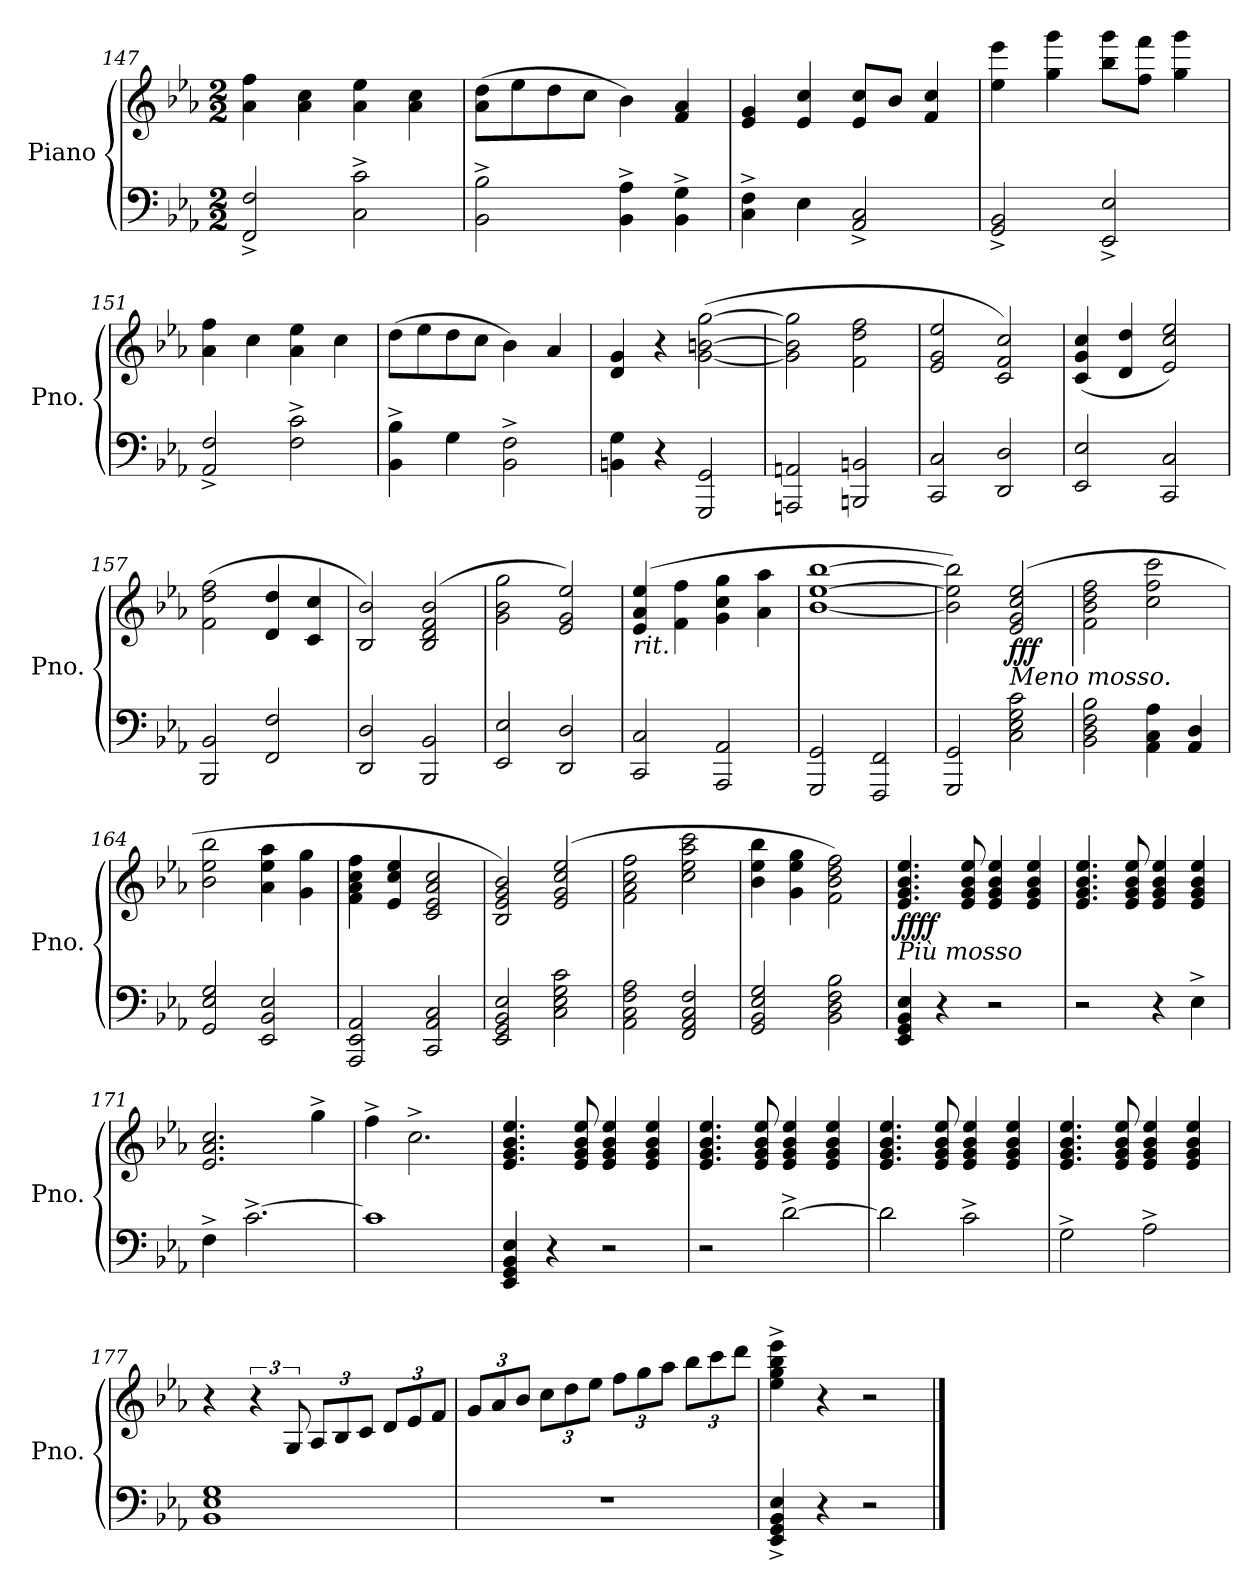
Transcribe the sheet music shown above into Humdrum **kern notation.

**kern	**kern	**dynam
*part1	*part1	*part1
*staff2	*staff1	*staff1/2
*I"Piano	*	*
*I'Pno.	*	*
!!LO:LB:g=z
*clefF4	*clefG2	*
*k[b-e-a-]	*k[b-e-a-]	*
*M2/2	*M2/2	*
=147	=147	=147
2FF/^ 2F/^	4a-\ 4ff\	.
.	4a-\ 4cc\	.
2C\^ 2c\^	4a-\ 4ee-\	.
.	4a-\ 4cc\	.
=148	=148	=148
2BB-\^ 2B-\^	(>8a-\ 8dd\L	.
.	8ee-\	.
.	8dd\	.
.	8cc\J	.
4BB-\^ 4A-\^	4b-\)	.
4BB-\^ 4G\^	4f/ 4a-/	.
=149	=149	=149
4C\^ 4F\^	4e-/ 4g/	.
4E-\	4e-/ 4cc/	.
2AA-/^ 2C/^	8e-/ 8cc/L	.
.	8b-/J	.
.	4f/ 4cc/	.
=150	=150	=150
2GG/^ 2BB-/^	4ee-\ 4eee-\	.
.	4gg\ 4ggg\	.
2EE-/^ 2E-/^	8bb-\ 8ggg\L	.
.	8ff\ 8fff\J	.
.	4gg\ 4ggg\	.
=151	=151	=151
2AA-/^ 2F/^	4a-\ 4ff\	.
.	4cc\	.
2F\^ 2c\^	4a-\ 4ee-\	.
.	4cc\	.
=152	=152	=152
4BB-\^ 4B-\^	(>8dd\L	.
.	8ee-\	.
4G\	8dd\	.
.	8cc\J	.
2BB-\^ 2F\^	4b-\)	.
.	4a-/	.
!!LO:LB:g=z
=153	=153	=153
4BBn\ 4G\	4d/ 4g/	.
4r	4r	.
2GGG/ 2GG/	(>[2g\ [2bn\ [2gg\	.
=154	=154	=154
2AAAn/ 2AAn/	2g\] 2b\] 2gg\]	.
2BBBn/ 2BBn/	2f\ 2dd\ 2ff\	.
=155	=155	=155
2CC/ 2C/	2e-/ 2g/ 2ee-/	.
2DD/ 2D/	2c/ 2f/ 2cc/)	.
=156	=156	=156
2EE-/ 2E-/	(<4c/ 4g/ 4cc/	.
.	4d/ 4dd/	.
2CC/ 2C/	2e-/ 2cc/ 2ee-/)	.
=157	=157	=157
2BBB-/ 2BB-/	(>2f\ 2dd\ 2ff\	.
2FF/ 2F/	4d/ 4dd/	.
.	4c/ 4cc/	.
=158	=158	=158
2DD/ 2D/	2B-/ 2b-/)	.
2BBB-/ 2BB-/	(<2B-/ 2d/ 2f/ 2b-/	.
=159	=159	=159
2EE-/ 2E-/	2g\ 2b-\ 2gg\	.
2DD/ 2D/	2e-/ 2g/ 2ee-/)	.
=160	=160	=160
*	*MM240	*
!	!LO:TX:b:i:t=rit.	!
2CC/ 2C/	(>4e-/ 4a-/ 4ee-/	.
.	4f\ 4ff\	.
2AAA-/ 2AA-/	4g\ 4cc\ 4gg\	.
.	4a-\ 4aa-\	.
!!LO:LB:g=z
=161	=161	=161
*	*MM220	*
2GGG/ 2GG/	[1b- [1ee- [1bb-	.
2FFF/ 2FF/	.	.
=162	=162	=162
2GGG/ 2GG/	2b-\] 2ee-\] 2bb-\])	.
*	*MM200	*
!	!LO:TX:b:i:t=Meno mosso.	!
!	!	!LO:DY:b
2C\ 2E-\ 2G\ 2c\	(>2e-/ 2g/ 2cc/ 2ee-/	fff
=163	=163	=163
2BB-\ 2D\ 2F\ 2B-\	2f\ 2b-\ 2dd\ 2ff\	.
4AA-\ 4C\ 4A-\	2cc\ 2ff\ 2ccc\	.
4AA-/ 4D/	.	.
=164	=164	=164
2GG/ 2E-/ 2G/	2b-\ 2ee-\ 2bb-\	.
*	*MM180	*
2EE-/ 2BB-/ 2E-/	4a-\ 4ee-\ 4aa-\	.
.	4g\ 4gg\	.
=165	=165	=165
2AAA-/ 2EE-/ 2AA-/	4f\ 4a-\ 4cc\ 4ff\	.
.	4e-/ 4cc/ 4ee-/	.
2CC/ 2AA-/ 2C/	2c/ 2e-/ 2a-/ 2cc/	.
=166	=166	=166
2EE-/ 2GG/ 2BB-/ 2E-/	2B-/ 2e-/ 2g/ 2b-/)	.
2C\ 2E-\ 2G\ 2c\	(>2e-/ 2g/ 2cc/ 2ee-/	.
=167	=167	=167
*	*MM160	*
2AA-\ 2C\ 2F\ 2A-\	2f\ 2a-\ 2cc\ 2ff\	.
2FF/ 2AA-/ 2C/ 2F/	2cc\ 2ee-\ 2aa-\ 2ccc\	.
=168	=168	=168
*	*MM140	*
2GG/ 2BB-/ 2E-/ 2G/	4b-\ 4ee-\ 4bb-\	.
.	4g\ 4ee-\ 4gg\	.
2BB-\ 2D\ 2F\ 2B-\	2f\ 2b-\ 2dd\ 2ff\)	.
!!LO:PB:g=z
=169	=169	=169
*	*MM268	*
!	!LO:TX:b:i:t=Più mosso	!
!	!	!LO:DY:b
4EE-/ 4GG/ 4BB-/ 4E-/	4.e-/ 4.g/ 4.b-/ 4.ee-/	ffff
4r	.	.
.	8e-/ 8g/ 8b-/ 8ee-/	.
2r	4e-/ 4g/ 4b-/ 4ee-/	.
.	4e-/ 4g/ 4b-/ 4ee-/	.
=170	=170	=170
2r	4.e-/ 4.g/ 4.b-/ 4.ee-/	.
.	8e-/ 8g/ 8b-/ 8ee-/	.
4r	4e-/ 4g/ 4b-/ 4ee-/	.
4E-^\	4e-/ 4g/ 4b-/ 4ee-/	.
=171	=171	=171
4F^\	2.e-/ 2.a-/ 2.cc/	.
[2.c^\	.	.
.	4gg^\	.
=172	=172	=172
1c]	4ff^\	.
.	2.cc^\	.
=173	=173	=173
4EE-/ 4GG/ 4BB-/ 4E-/	4.e-/ 4.g/ 4.b-/ 4.ee-/	.
4r	.	.
.	8e-/ 8g/ 8b-/ 8ee-/	.
2r	4e-/ 4g/ 4b-/ 4ee-/	.
.	4e-/ 4g/ 4b-/ 4ee-/	.
=174	=174	=174
2r	4.e-/ 4.g/ 4.b-/ 4.ee-/	.
.	8e-/ 8g/ 8b-/ 8ee-/	.
[2d^\	4e-/ 4g/ 4b-/ 4ee-/	.
.	4e-/ 4g/ 4b-/ 4ee-/	.
=175	=175	=175
2d\]	4.e-/ 4.g/ 4.b-/ 4.ee-/	.
.	8e-/ 8g/ 8b-/ 8ee-/	.
2c^\	4e-/ 4g/ 4b-/ 4ee-/	.
.	4e-/ 4g/ 4b-/ 4ee-/	.
!!LO:LB:g=z
=176	=176	=176
2G^\	4.e-/ 4.g/ 4.b-/ 4.ee-/	.
.	8e-/ 8g/ 8b-/ 8ee-/	.
2A-^\	4e-/ 4g/ 4b-/ 4ee-/	.
.	4e-/ 4g/ 4b-/ 4ee-/	.
=177	=177	=177
1BB- 1E- 1G	4r	.
.	6r	.
.	12G/	.
*	*Xbrackettup	*
.	12A-/L	.
.	12B-/	.
.	12c/J	.
.	12d/L	.
.	12e-/	.
.	12f/J	.
=178	=178	=178
1r	12g/L	.
.	12a-/	.
.	12b-/J	.
.	12cc\L	.
.	12dd\	.
.	12ee-\J	.
.	12ff\L	.
.	12gg\	.
.	12aa-\J	.
.	12bb-\L	.
.	12ccc\	.
.	12ddd\J	.
=179	=179	=179
4EE-/^ 4GG/^ 4BB-/^ 4E-/^	4ee-\^ 4gg\^ 4bb-\^ 4eee-\^	.
4r	4r	.
2r	2r	.
==	==	==
*-	*-	*-
